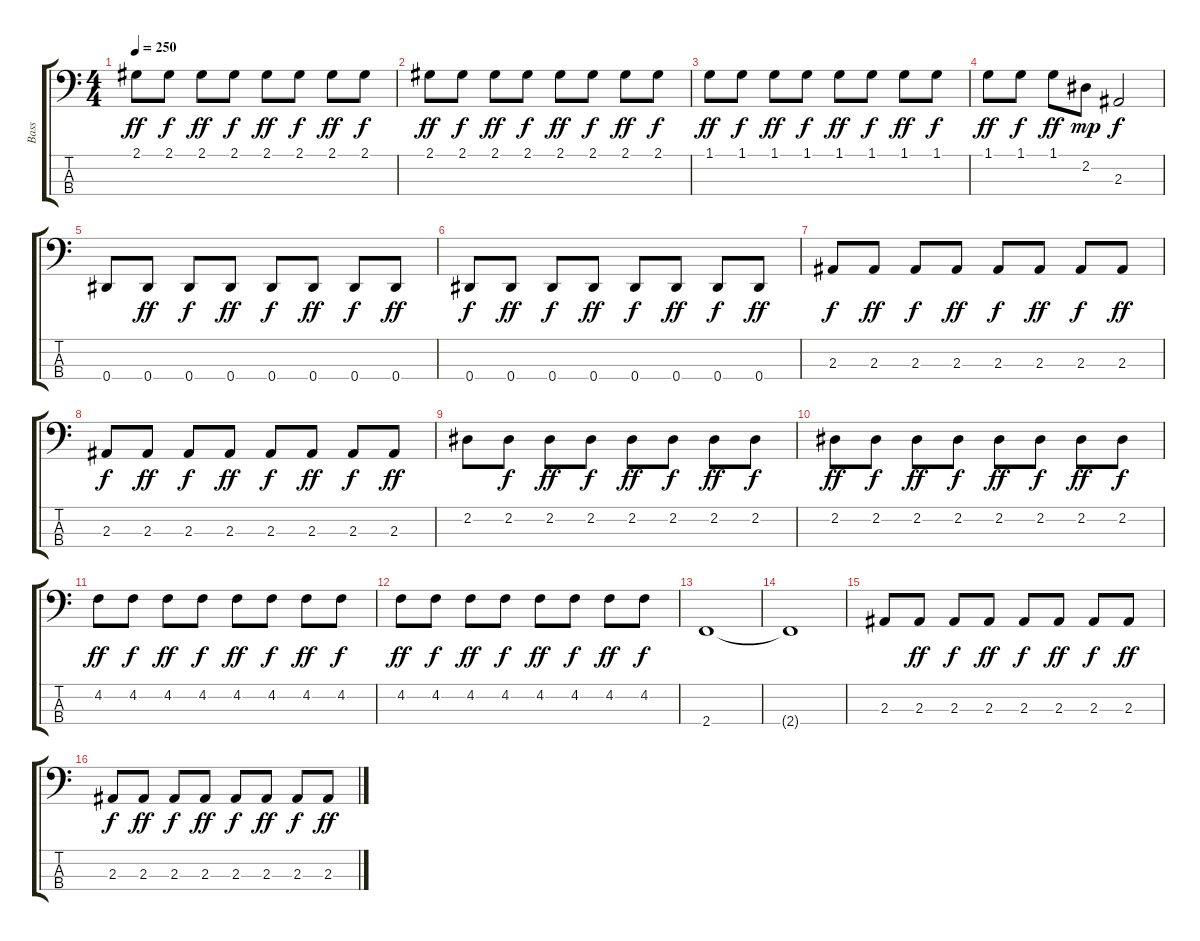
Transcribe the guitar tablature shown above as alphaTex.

\track ("Bass" "Bass") {instrument electricbasspick}
\staff {score tabs}
\tuning (Gb2 Db2 Ab1 Eb1) {hide}
\ts (4 4)
\tempo 250
\clef f4
\ks c
2.1.8{dy ff} 2.1.8{dy f} 2.1.8{dy ff} 2.1.8{dy f} 2.1.8{dy ff} 2.1.8{dy f} 2.1.8{dy ff} 2.1.8{dy f} |
2.1.8{dy ff} 2.1.8{dy f} 2.1.8{dy ff} 2.1.8{dy f} 2.1.8{dy ff} 2.1.8{dy f} 2.1.8{dy ff} 2.1.8{dy f} |
1.1.8{dy ff} 1.1.8{dy f} 1.1.8{dy ff} 1.1.8{dy f} 1.1.8{dy ff} 1.1.8{dy f} 1.1.8{dy ff} 1.1.8{dy f} |
1.1.8{dy ff} 1.1.8{dy f} 1.1.8{dy ff} 2.2.8{dy mp} 2.3.2{dy f} |
0.4.8 0.4.8{dy ff} 0.4.8{dy f} 0.4.8{dy ff} 0.4.8{dy f} 0.4.8{dy ff} 0.4.8{dy f} 0.4.8{dy ff} |
0.4.8{dy f} 0.4.8{dy ff} 0.4.8{dy f} 0.4.8{dy ff} 0.4.8{dy f} 0.4.8{dy ff} 0.4.8{dy f} 0.4.8{dy ff} |
2.3.8{dy f} 2.3.8{dy ff} 2.3.8{dy f} 2.3.8{dy ff} 2.3.8{dy f} 2.3.8{dy ff} 2.3.8{dy f} 2.3.8{dy ff} |
2.3.8{dy f} 2.3.8{dy ff} 2.3.8{dy f} 2.3.8{dy ff} 2.3.8{dy f} 2.3.8{dy ff} 2.3.8{dy f} 2.3.8{dy ff} |
2.2.8 2.2.8{dy f} 2.2.8{dy ff} 2.2.8{dy f} 2.2.8{dy ff} 2.2.8{dy f} 2.2.8{dy ff} 2.2.8{dy f} |
2.2.8{dy ff} 2.2.8{dy f} 2.2.8{dy ff} 2.2.8{dy f} 2.2.8{dy ff} 2.2.8{dy f} 2.2.8{dy ff} 2.2.8{dy f} |
4.2.8{dy ff} 4.2.8{dy f} 4.2.8{dy ff} 4.2.8{dy f} 4.2.8{dy ff} 4.2.8{dy f} 4.2.8{dy ff} 4.2.8{dy f} |
4.2.8{dy ff} 4.2.8{dy f} 4.2.8{dy ff} 4.2.8{dy f} 4.2.8{dy ff} 4.2.8{dy f} 4.2.8{dy ff} 4.2.8{dy f} |
2.4.1 |
2.4{t}.1 |
2.3.8 2.3.8{dy ff} 2.3.8{dy f} 2.3.8{dy ff} 2.3.8{dy f} 2.3.8{dy ff} 2.3.8{dy f} 2.3.8{dy ff} |
2.3.8{dy f} 2.3.8{dy ff} 2.3.8{dy f} 2.3.8{dy ff} 2.3.8{dy f} 2.3.8{dy ff} 2.3.8{dy f} 2.3.8{dy ff}
